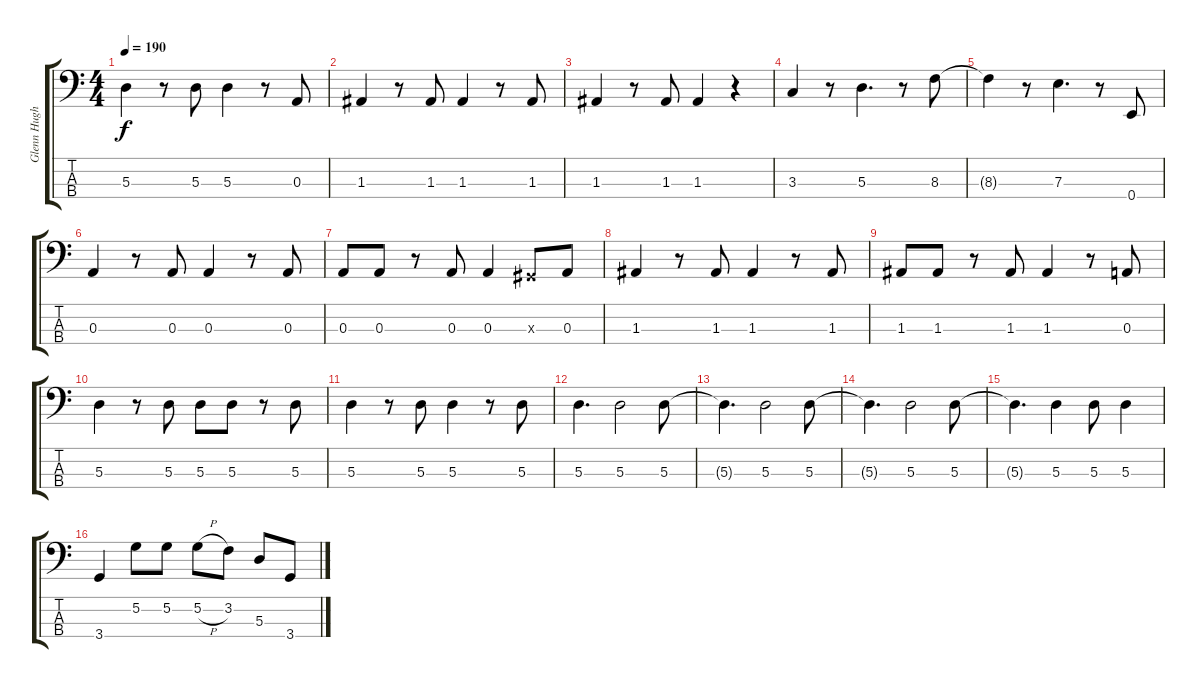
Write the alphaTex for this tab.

\track ("Glenn Hughes" "Glenn Hugh") {instrument electricbassfinger}
\staff {score tabs}
\tuning (G2 D2 A1 E1) {hide}
\ts (4 4)
\tempo 190
\clef f4
\ks c
5.3.4{dy f} r.8 5.3.8 5.3.4 r.8 0.3.8 |
1.3.4 r.8 1.3.8 1.3.4 r.8 1.3.8 |
1.3.4 r.8 1.3.8 1.3.4 r.4 |
3.3.4 r.8 5.3.4{d} r.8 8.3.8 |
8.3{t}.4 r.8 7.3.4{d} r.8 0.4.8 |
0.3.4 r.8 0.3.8 0.3.4 r.8 0.3.8 |
0.3.8 0.3.8 r.8 0.3.8 0.3.4 -1.3{x}.8 0.3.8 |
1.3.4 r.8 1.3.8 1.3.4 r.8 1.3.8 |
1.3.8 1.3.8 r.8 1.3.8 1.3.4 r.8 0.3.8 |
5.3.4 r.8 5.3.8 5.3.8 5.3.8 r.8 5.3.8 |
5.3.4 r.8 5.3.8 5.3.4 r.8 5.3.8 |
5.3.4{d} 5.3.2 5.3.8 |
5.3{t}.4{d} 5.3.2 5.3.8 |
5.3{t}.4{d} 5.3.2 5.3.8 |
5.3{t}.4{d} 5.3.4 5.3.8 5.3.4 |
3.4.4 5.2.8 5.2.8 5.2{h}.8 3.2.8 5.3.8 3.4.8
